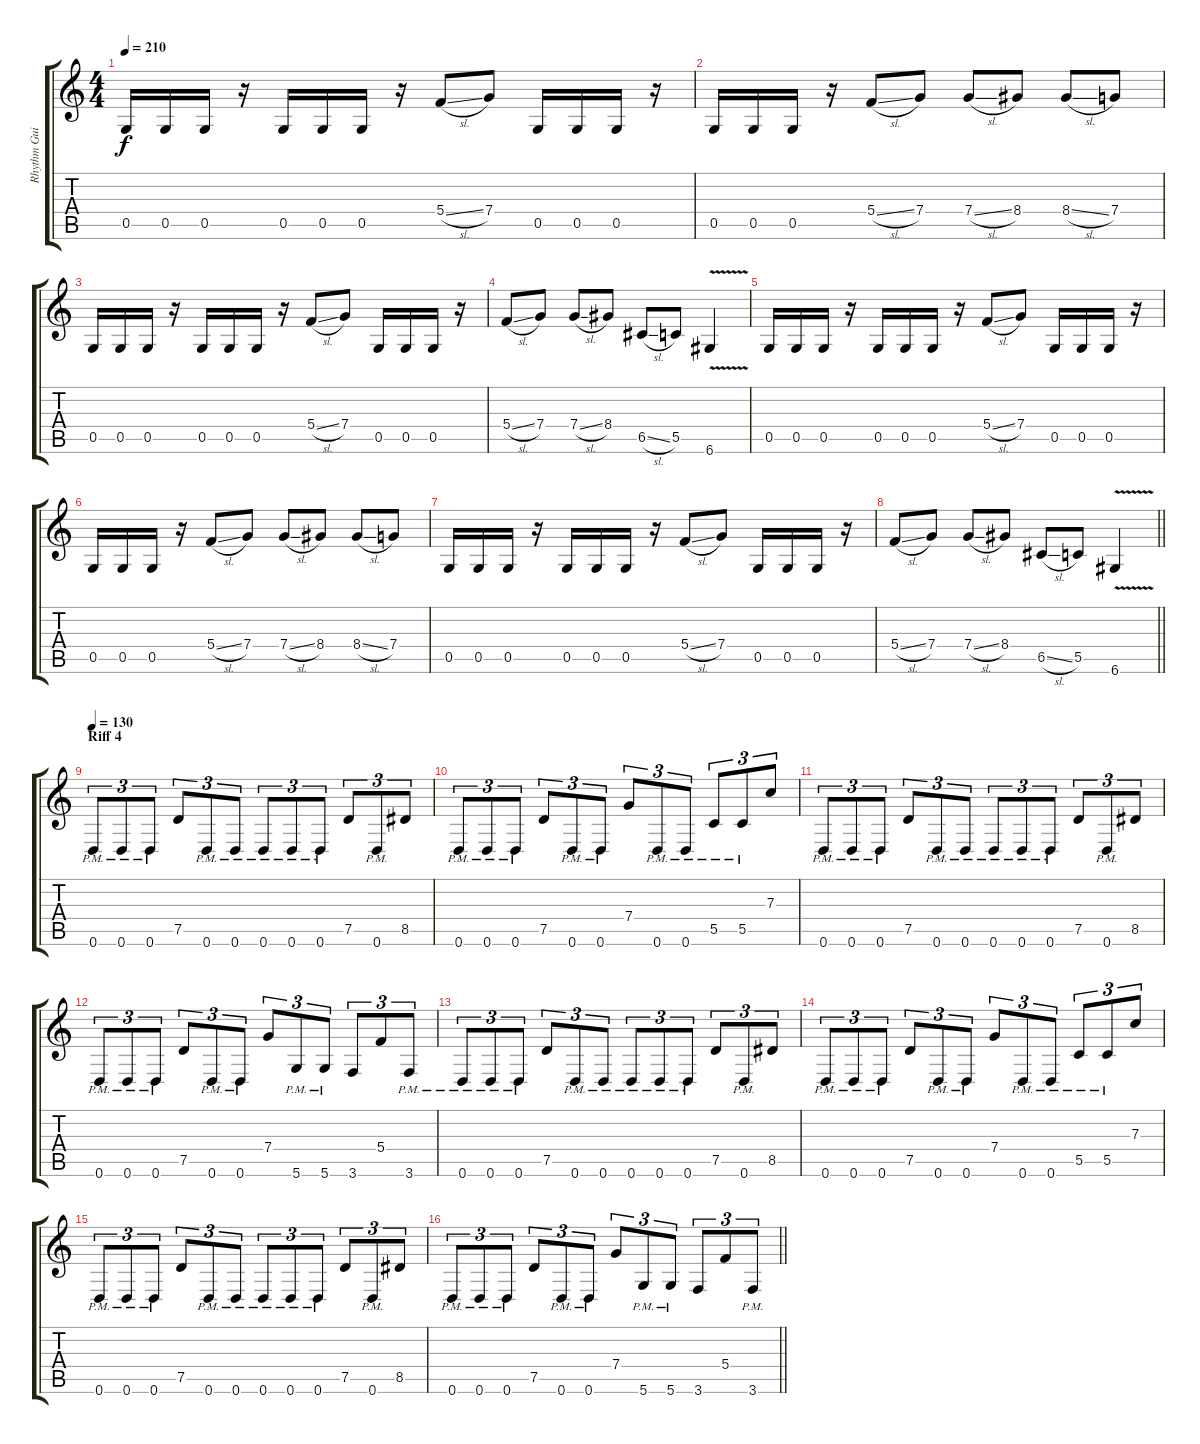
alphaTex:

\track ("Rhythm Guitar (Chuck Schuldiner)" "Rhythm Gui") {instrument distortionguitar}
\staff {score tabs}
\tuning (D4 A3 F3 C3 G2 D2) {hide}
\ts (4 4)
\tempo 210
\clef g2
\ks c
0.5.16{dy f} 0.5.16 0.5.16 r.16 0.5.16 0.5.16 0.5.16 r.16 5.4{sl}.8 7.4.8 0.5.16 0.5.16 0.5.16 r.16 |
0.5.16 0.5.16 0.5.16 r.16 5.4{sl}.8 7.4.8 7.4{sl}.8 8.4.8 8.4{sl}.8 7.4.8 |
0.5.16 0.5.16 0.5.16 r.16 0.5.16 0.5.16 0.5.16 r.16 5.4{sl}.8 7.4.8 0.5.16 0.5.16 0.5.16 r.16 |
5.4{sl}.8 7.4.8 7.4{sl}.8 8.4.8 6.5{sl}.8 5.5.8 6.6{v}.4 |
0.5.16 0.5.16 0.5.16 r.16 0.5.16 0.5.16 0.5.16 r.16 5.4{sl}.8 7.4.8 0.5.16 0.5.16 0.5.16 r.16 |
0.5.16 0.5.16 0.5.16 r.16 5.4{sl}.8 7.4.8 7.4{sl}.8 8.4.8 8.4{sl}.8 7.4.8 |
0.5.16 0.5.16 0.5.16 r.16 0.5.16 0.5.16 0.5.16 r.16 5.4{sl}.8 7.4.8 0.5.16 0.5.16 0.5.16 r.16 |
\barLineRight lightlight
5.4{sl}.8 7.4.8 7.4{sl}.8 8.4.8 6.5{sl}.8 5.5.8 6.6{v}.4 |
\section ("" "Riff 4")
\tempo 130
0.6{pm}.8{tu (3 2)} 0.6{pm}.8{tu (3 2)} 0.6{pm}.8{tu (3 2)} 7.5.8{tu (3 2)} 0.6{pm}.8{tu (3 2)} 0.6{pm}.8{tu (3 2)} 0.6{pm}.8{tu (3 2)} 0.6{pm}.8{tu (3 2)} 0.6{pm}.8{tu (3 2)} 7.5.8{tu (3 2)} 0.6{pm}.8{tu (3 2)} 8.5.8{tu (3 2)} |
0.6{pm}.8{tu (3 2)} 0.6{pm}.8{tu (3 2)} 0.6{pm}.8{tu (3 2)} 7.5.8{tu (3 2)} 0.6{pm}.8{tu (3 2)} 0.6{pm}.8{tu (3 2)} 7.4.8{tu (3 2)} 0.6{pm}.8{tu (3 2)} 0.6{pm}.8{tu (3 2)} 5.5{pm}.8{tu (3 2)} 5.5{pm}.8{tu (3 2)} 7.3.8{tu (3 2)} |
0.6{pm}.8{tu (3 2)} 0.6{pm}.8{tu (3 2)} 0.6{pm}.8{tu (3 2)} 7.5.8{tu (3 2)} 0.6{pm}.8{tu (3 2)} 0.6{pm}.8{tu (3 2)} 0.6{pm}.8{tu (3 2)} 0.6{pm}.8{tu (3 2)} 0.6{pm}.8{tu (3 2)} 7.5.8{tu (3 2)} 0.6{pm}.8{tu (3 2)} 8.5.8{tu (3 2)} |
0.6{pm}.8{tu (3 2)} 0.6{pm}.8{tu (3 2)} 0.6{pm}.8{tu (3 2)} 7.5.8{tu (3 2)} 0.6{pm}.8{tu (3 2)} 0.6{pm}.8{tu (3 2)} 7.4.8{tu (3 2)} 5.6{pm}.8{tu (3 2)} 5.6{pm}.8{tu (3 2)} 3.6.8{tu (3 2)} 5.4.8{tu (3 2)} 3.6{pm}.8{tu (3 2)} |
0.6{pm}.8{tu (3 2)} 0.6{pm}.8{tu (3 2)} 0.6{pm}.8{tu (3 2)} 7.5.8{tu (3 2)} 0.6{pm}.8{tu (3 2)} 0.6{pm}.8{tu (3 2)} 0.6{pm}.8{tu (3 2)} 0.6{pm}.8{tu (3 2)} 0.6{pm}.8{tu (3 2)} 7.5.8{tu (3 2)} 0.6{pm}.8{tu (3 2)} 8.5.8{tu (3 2)} |
0.6{pm}.8{tu (3 2)} 0.6{pm}.8{tu (3 2)} 0.6{pm}.8{tu (3 2)} 7.5.8{tu (3 2)} 0.6{pm}.8{tu (3 2)} 0.6{pm}.8{tu (3 2)} 7.4.8{tu (3 2)} 0.6{pm}.8{tu (3 2)} 0.6{pm}.8{tu (3 2)} 5.5{pm}.8{tu (3 2)} 5.5{pm}.8{tu (3 2)} 7.3.8{tu (3 2)} |
0.6{pm}.8{tu (3 2)} 0.6{pm}.8{tu (3 2)} 0.6{pm}.8{tu (3 2)} 7.5.8{tu (3 2)} 0.6{pm}.8{tu (3 2)} 0.6{pm}.8{tu (3 2)} 0.6{pm}.8{tu (3 2)} 0.6{pm}.8{tu (3 2)} 0.6{pm}.8{tu (3 2)} 7.5.8{tu (3 2)} 0.6{pm}.8{tu (3 2)} 8.5.8{tu (3 2)} |
\barLineRight lightlight
0.6{pm}.8{tu (3 2)} 0.6{pm}.8{tu (3 2)} 0.6{pm}.8{tu (3 2)} 7.5.8{tu (3 2)} 0.6{pm}.8{tu (3 2)} 0.6{pm}.8{tu (3 2)} 7.4.8{tu (3 2)} 5.6{pm}.8{tu (3 2)} 5.6{pm}.8{tu (3 2)} 3.6.8{tu (3 2)} 5.4.8{tu (3 2)} 3.6{pm}.8{tu (3 2)}
